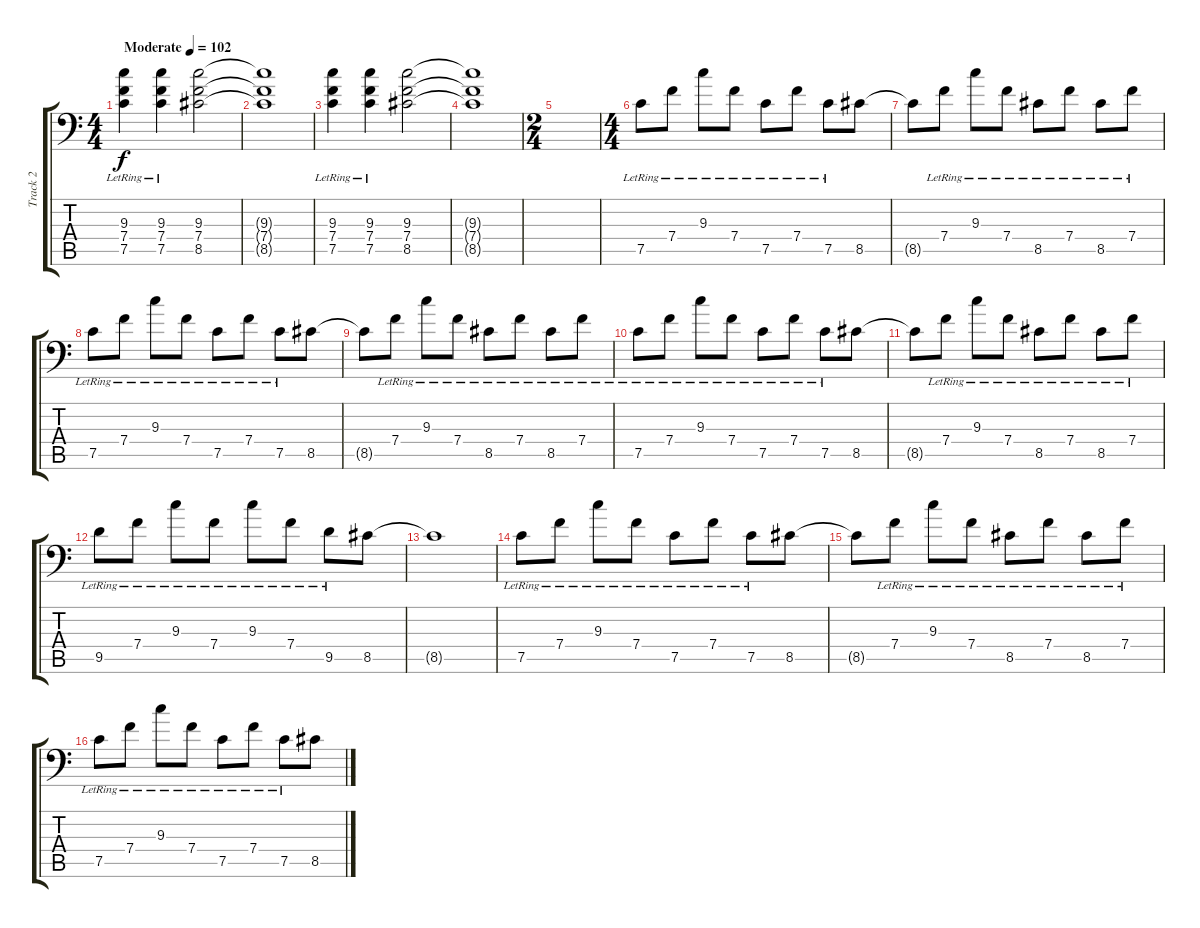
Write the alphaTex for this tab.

\track ("Track 2" "Track 2") {instrument acousticguitarsteel}
\staff {score tabs}
\tuning (C4 G3 Eb3 Bb2 F2 Bb1) {hide}
\ts (4 4)
\tempo (102 "Moderate")
\clef f4
\ks c
(9.3{lr} 7.4{lr} 7.5{lr}).4{dy f instrument acousticguitarsteel} (9.3{lr} 7.4{lr} 7.5{lr}).4 (9.3 7.4 8.5).2 |
(9.3{t} 7.4{t} 8.5{t}).1 |
(9.3{lr} 7.4{lr} 7.5{lr}).4 (9.3{lr} 7.4{lr} 7.5{lr}).4 (9.3 7.4 8.5).2 |
(9.3{t} 7.4{t} 8.5{t}).1 |
\ts (2 4)
|
\ts (4 4)
7.5{lr}.8{instrument electricguitarjazz} 7.4{lr}.8 9.3{lr}.8 7.4{lr}.8 7.5{lr}.8 7.4{lr}.8 7.5{lr}.8 8.5.8 |
8.5{t}.8 7.4{lr}.8 9.3{lr}.8 7.4{lr}.8 8.5{lr}.8 7.4{lr}.8 8.5{lr}.8 7.4{lr}.8 |
7.5{lr}.8 7.4{lr}.8 9.3{lr}.8 7.4{lr}.8 7.5{lr}.8 7.4{lr}.8 7.5{lr}.8 8.5.8 |
8.5{t}.8 7.4{lr}.8 9.3{lr}.8 7.4{lr}.8 8.5{lr}.8 7.4{lr}.8 8.5{lr}.8 7.4{lr}.8 |
7.5{lr}.8 7.4{lr}.8 9.3{lr}.8 7.4{lr}.8 7.5{lr}.8 7.4{lr}.8 7.5{lr}.8 8.5.8 |
8.5{t}.8 7.4{lr}.8 9.3{lr}.8 7.4{lr}.8 8.5{lr}.8 7.4{lr}.8 8.5{lr}.8 7.4{lr}.8 |
9.5{lr}.8 7.4{lr}.8 9.3{lr}.8 7.4{lr}.8 9.3{lr}.8 7.4{lr}.8 9.5{lr}.8 8.5.8 |
8.5{t}.1 |
7.5{lr}.8 7.4{lr}.8 9.3{lr}.8 7.4{lr}.8 7.5{lr}.8 7.4{lr}.8 7.5{lr}.8 8.5.8 |
8.5{t}.8 7.4{lr}.8 9.3{lr}.8 7.4{lr}.8 8.5{lr}.8 7.4{lr}.8 8.5{lr}.8 7.4{lr}.8 |
7.5{lr}.8 7.4{lr}.8 9.3{lr}.8 7.4{lr}.8 7.5{lr}.8 7.4{lr}.8 7.5{lr}.8 8.5.8
